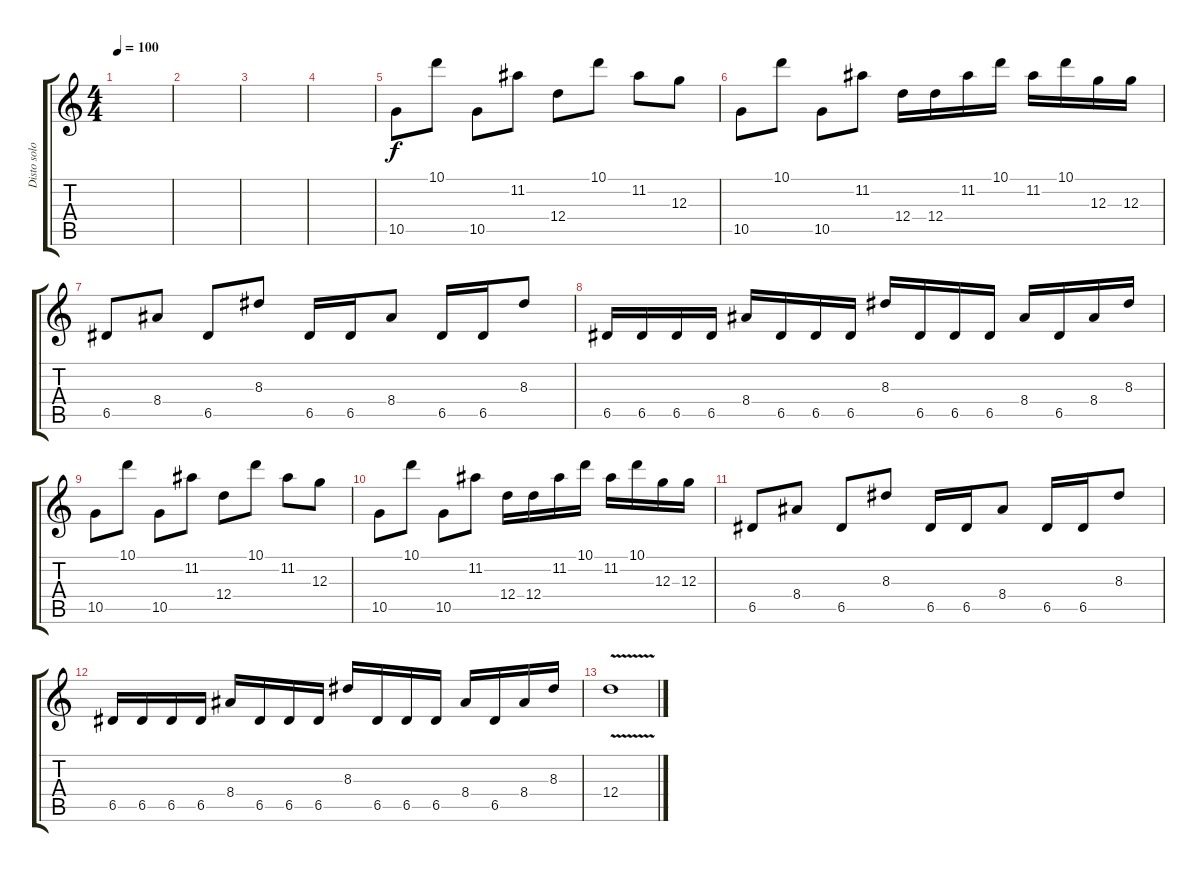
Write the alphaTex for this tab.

\track ("Disto solo" "Disto solo") {instrument overdrivenguitar}
\staff {score tabs}
\tuning (E4 B3 G3 D3 A2 E2) {hide}
\ts (4 4)
\tempo 100
\clef g2
\ks c
|
|
|
|
10.5.8 10.1.8 10.5.8 11.2.8 12.4.8 10.1.8 11.2.8 12.3.8 |
10.5.8 10.1.8 10.5.8 11.2.8 12.4.16 12.4.16 11.2.16 10.1.16 11.2.16 10.1.16 12.3.16 12.3.16 |
6.5.8 8.4.8 6.5.8 8.3.8 6.5.16 6.5.16 8.4.8 6.5.16 6.5.16 8.3.8 |
6.5.16 6.5.16 6.5.16 6.5.16 8.4.16 6.5.16 6.5.16 6.5.16 8.3.16 6.5.16 6.5.16 6.5.16 8.4.16 6.5.16 8.4.16 8.3.16 |
10.5.8 10.1.8 10.5.8 11.2.8 12.4.8 10.1.8 11.2.8 12.3.8 |
10.5.8 10.1.8 10.5.8 11.2.8 12.4.16 12.4.16 11.2.16 10.1.16 11.2.16 10.1.16 12.3.16 12.3.16 |
6.5.8 8.4.8 6.5.8 8.3.8 6.5.16 6.5.16 8.4.8 6.5.16 6.5.16 8.3.8 |
6.5.16 6.5.16 6.5.16 6.5.16 8.4.16 6.5.16 6.5.16 6.5.16 8.3.16 6.5.16 6.5.16 6.5.16 8.4.16 6.5.16 8.4.16 8.3.16 |
12.4{v}.1
